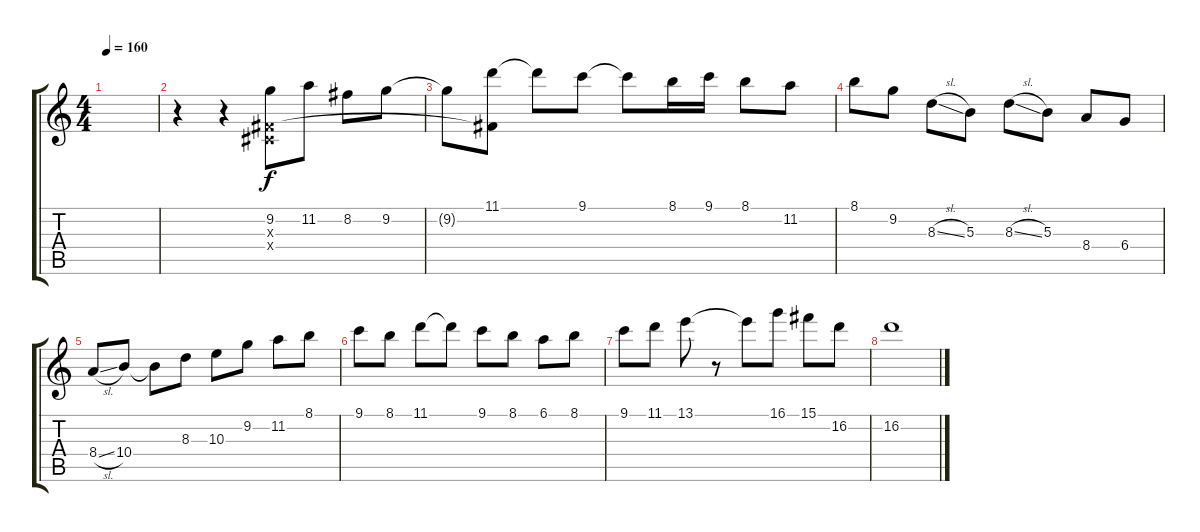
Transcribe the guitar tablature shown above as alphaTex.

\track "" {instrument acousticguitarsteel}
\staff {score tabs}
\tuning (Eb4 Bb3 Gb3 Db3 Ab2 Eb2) {hide}
\ts (4 4)
\tempo 160
\clef g2
\ks c
|
r.4 r.4 (9.2 0.3{x} 0.4{x}).8 11.2.8 8.2.8 9.2.8 |
9.2{t}.8 (11.1 0.3{t}).8 11.1{t}.8 9.1.8 9.1{t}.8 8.1.16 9.1.16 8.1.8 11.2.8 |
8.1.8 9.2.8 8.3{sl}.8 5.3.8 8.3{sl}.8 5.3.8 8.4.8 6.4.8 |
8.4{sl}.8 10.4.8 10.4{t}.8 8.3.8 10.3.8 9.2.8 11.2.8 8.1.8 |
9.1.8 8.1.8 11.1.8 11.1{t}.8 9.1.8 8.1.8 6.1.8 8.1.8 |
9.1.8 11.1.8 13.1.8 r.8 13.1{t}.8 16.1.8 15.1.8 16.2.8 |
16.2.1
